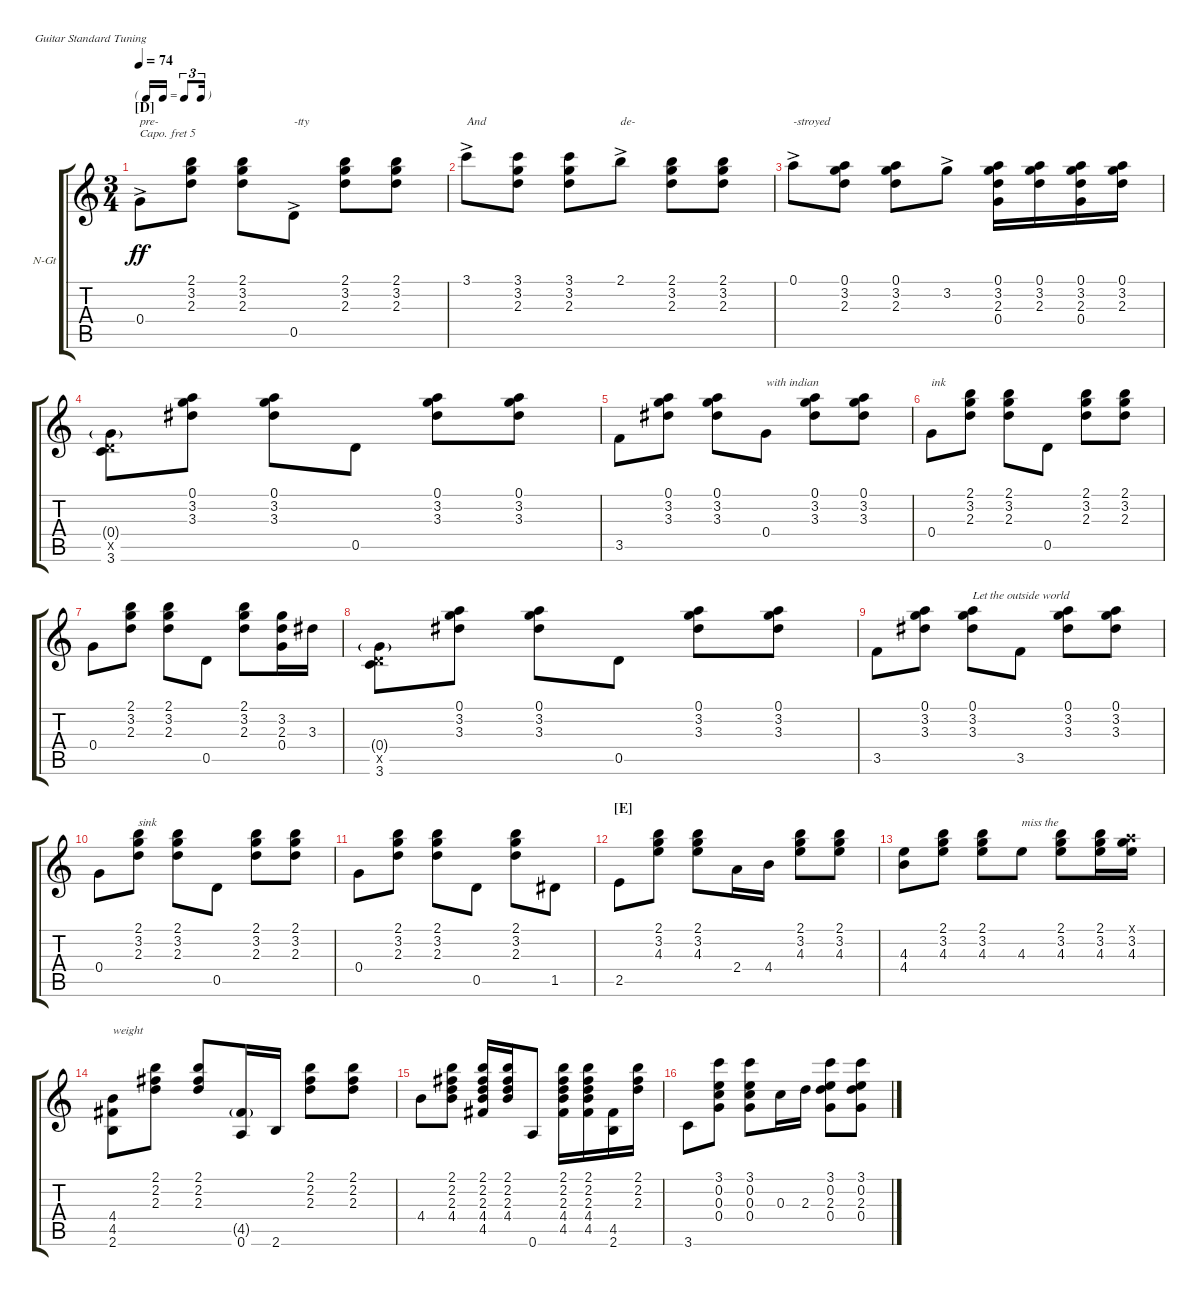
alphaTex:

\defaultSystemsLayout 4
\bracketExtendMode groupsimilarinstruments
\firstSystemTrackNameOrientation horizontal
\otherSystemsTrackNameOrientation horizontal
\track ("Nylon Guitar" "N-Gt") {instrument acousticguitarnylon}
\staff {score tabs}
\capo 5
\tuning (E4 B3 G3 D3 A2 E2)
\ts (3 4)
\tf triplet16th
\section ("D" "")
\tempo 74
\clef g2
\scale
0.960908
\ks c
0.4{ac}.8{txt "pre-" dy ff} (2.1 3.2 2.3).8 (2.1 3.2 2.3).8 0.5{ac}.8{txt "-tty"} (2.1 3.2 2.3).8 (2.1 3.2 2.3).8 |
\scale
1.11728 3.1{ac}.8{txt "And"} (3.1 3.2 2.3).8 (2.3 3.2 3.1).8 2.1{ac}.8{txt "de-"} (2.1 3.2 2.3).8 (2.1 3.2 2.3).8 |
\scale
0.960908 0.1{ac}.8{txt "-stroyed"} (0.1 3.2 2.3).8 (0.1 3.2 2.3).8 3.2{ac}.8 (0.1 3.2 2.3 0.4).16 (2.3 3.2 0.1).16 (2.3 3.2 0.1 0.4).16 (2.3 3.2 0.1).16 |
\scale
0.960908 (3.6 0.5{x} 0.4{g}).8 (0.1 3.2 3.3).8 (0.1 3.2 3.3).8 0.5.8 (0.1 3.2 3.3).8 (0.1 3.2 3.3).8 |
\scale
0.960908 3.5.8 (0.1 3.2 3.3).8 (0.1 3.2 3.3).8 0.4.8{txt "with indian"} (0.1 3.2 3.3).8 (0.1 3.2 3.3).8 |
\scale
1.11728 0.4.8{txt "ink"} (2.1 3.2 2.3).8 (2.1 3.2 2.3).8 0.5.8 (2.1 3.2 2.3).8 (2.1 3.2 2.3).8 |
\scale
0.960908 0.4.8 (2.1 3.2 2.3).8 (2.1 3.2 2.3).8 0.5.8 (2.1 3.2 2.3).8 (3.2 2.3 0.4).16 3.3.16 |
\scale
0.960908 (3.6 0.5{x} 0.4{g}).8 (0.1 3.2 3.3).8 (0.1 3.2 3.3).8 0.5.8 (0.1 3.2 3.3).8 (0.1 3.2 3.3).8 |
\scale
0.960908 3.5.8 (0.1 3.2 3.3).8 (0.1 3.2 3.3).8{txt "Let the outside world"} 3.5.8 (0.1 3.2 3.3).8 (0.1 3.2 3.3).8 |
\scale
1.07818 0.4.8 (2.1 3.2 2.3).8{txt "sink"} (2.1 3.2 2.3).8 0.5.8 (2.1 3.2 2.3).8 (2.1 3.2 2.3).8 |
\scale
0.960908 0.4.8 (2.1 3.2 2.3).8 (2.1 3.2 2.3).8 0.5.8 (2.1 3.2 2.3).8 1.5.8 |
\section ("E" "")
\scale
0.960908 2.5.8 (4.3 3.2 2.1).8 (3.2 2.1 4.3).8 2.4.16 4.4.16 (2.1 3.2 4.3).8 (2.1 3.2 4.3).8 |
\scale
1.11728 (4.3 4.4).8 (2.1 3.2 4.3).8 (2.1 3.2 4.3).8 4.3.8{txt "miss the"} (2.1 3.2 4.3).8 (2.1 3.2 4.3).16 (0.1{x} 3.2 4.3).16 |
\scale
0.960908 (2.6 4.5 4.4).8{txt "weight"} (2.1 2.2 2.3).8 (2.1 2.2 2.3).8 (4.5{g} 0.6).16 2.6.16 (2.1 2.2 2.3).8 (2.3 2.2 2.1).8 |
\scale
0.960908 4.4.8 (2.1 2.2 2.3 4.4).8 (2.3 4.4 4.5 2.1 2.2).16 (4.4 2.3 2.2 2.1).16 0.6.8 (2.1 2.2 2.3 4.4 4.5).16 (2.3 2.2 2.1 4.4 4.5).16 (2.6 4.5).16 (2.1 2.2 2.3).16 |
\scale
0.960908 3.6.8 (3.1 0.2 0.3 0.4).8 (0.3 0.2 3.1 0.4).8 0.3.16 2.3.16 (3.1 2.3 0.2 0.4).8 (2.3 3.1 0.2 0.4).8
